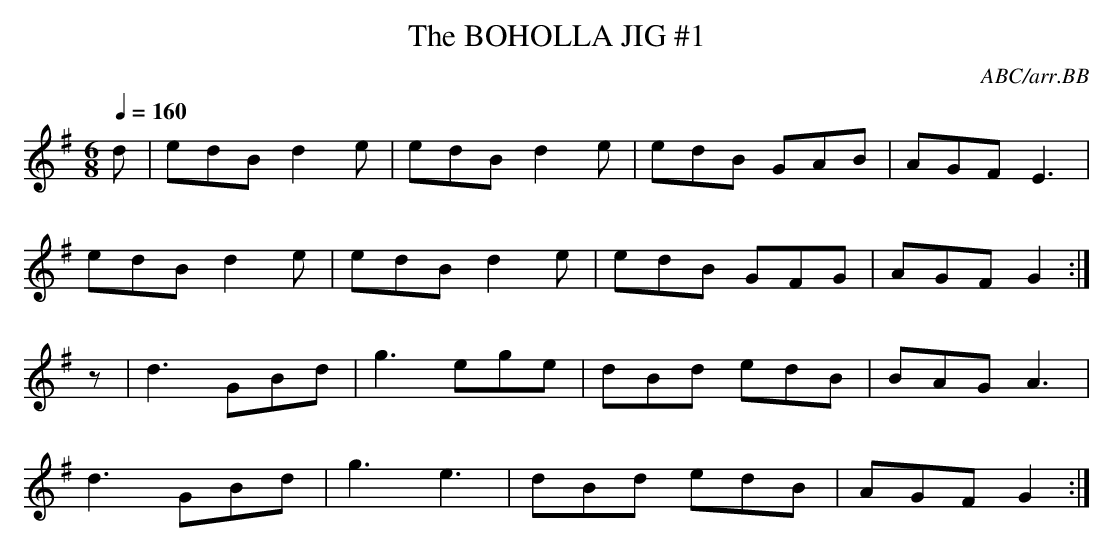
X:1
T:BOHOLLA JIG #1, The
C:ABC/arr.BB
Q:1/4=160
L:1/8
M:6/8
K:G
d|edB d2e|edB d2e|edB GAB|AGF E3|
edB d2e|edB d2e|edB GFG|AGF G2:|
z|d3 GBd|g3 ege|dBd edB|BAG A3|
d3 GBd|g3 e3|dBd edB|AGF G2 :|
